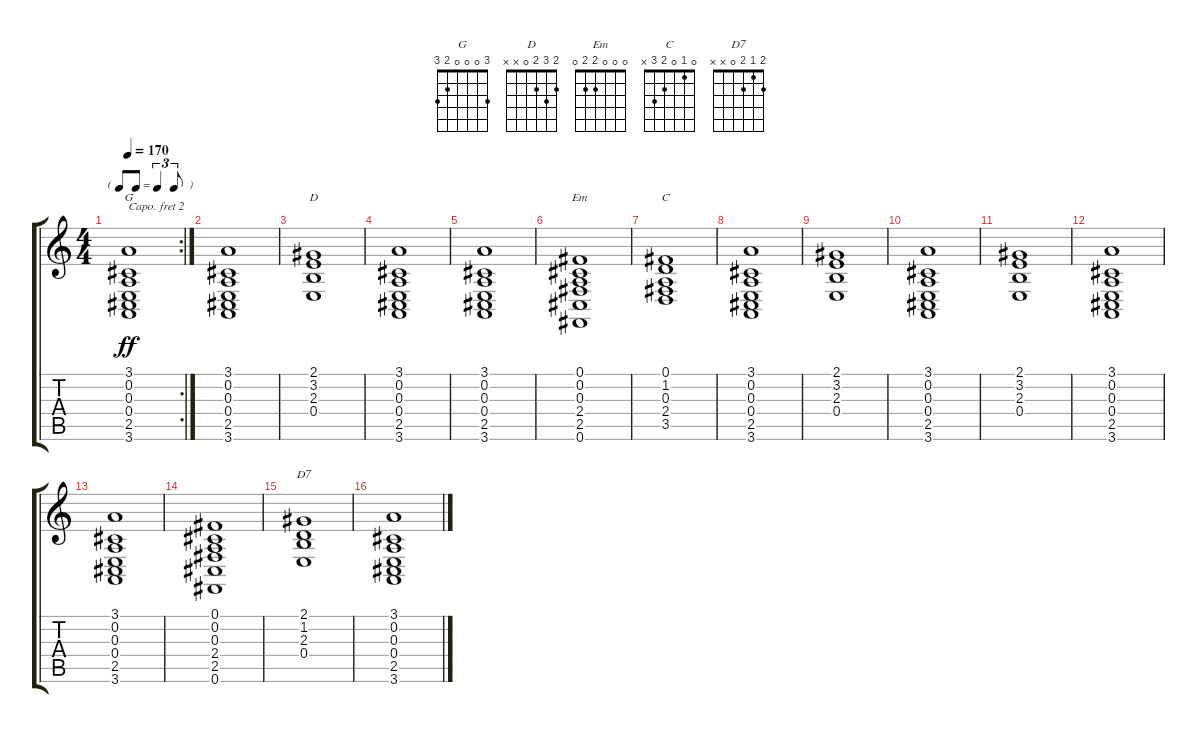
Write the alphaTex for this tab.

\track "" {instrument tangoaccordion}
\staff {score tabs}
\capo 2
\tuning (E4 B3 G3 D3 A2 E2) {hide}
\chord ("G" 3 0 0 0 2 3)
\chord ("D" 2 3 2 0 x x)
\chord ("Em" 0 0 0 2 2 0)
\chord ("C" 0 1 0 2 3 x)
\chord ("D7" 2 1 2 0 x x)
\rc 2
\ts (4 4)
\tf triplet8th
\tempo 170
\clef g2
\ks c
(3.1 0.2 0.3 0.4 2.5 3.6).1{ch "G" dy ff} |
(3.1 0.2 0.3 0.4 2.5 3.6).1{instrument choiraahs} |
(2.1 3.2 2.3 0.4).1{ch "D"} |
(3.1 0.2 0.3 0.4 2.5 3.6).1 |
(3.1 0.2 0.3 0.4 2.5 3.6).1 |
(0.1 0.2 0.3 2.4 2.5 0.6).1{ch "Em"} |
(0.1 1.2 0.3 2.4 3.5).1{ch "C"} |
(3.1 0.2 0.3 0.4 2.5 3.6).1 |
(2.1 3.2 2.3 0.4).1 |
(3.1 0.2 0.3 0.4 2.5 3.6).1 |
(2.1 3.2 2.3 0.4).1 |
(3.1 0.2 0.3 0.4 2.5 3.6).1 |
(3.1 0.2 0.3 0.4 2.5 3.6).1 |
(0.1 0.2 0.3 2.4 2.5 0.6).1 |
(2.1 1.2 2.3 0.4).1{ch "D7"} |
(3.1 0.2 0.3 0.4 2.5 3.6).1
